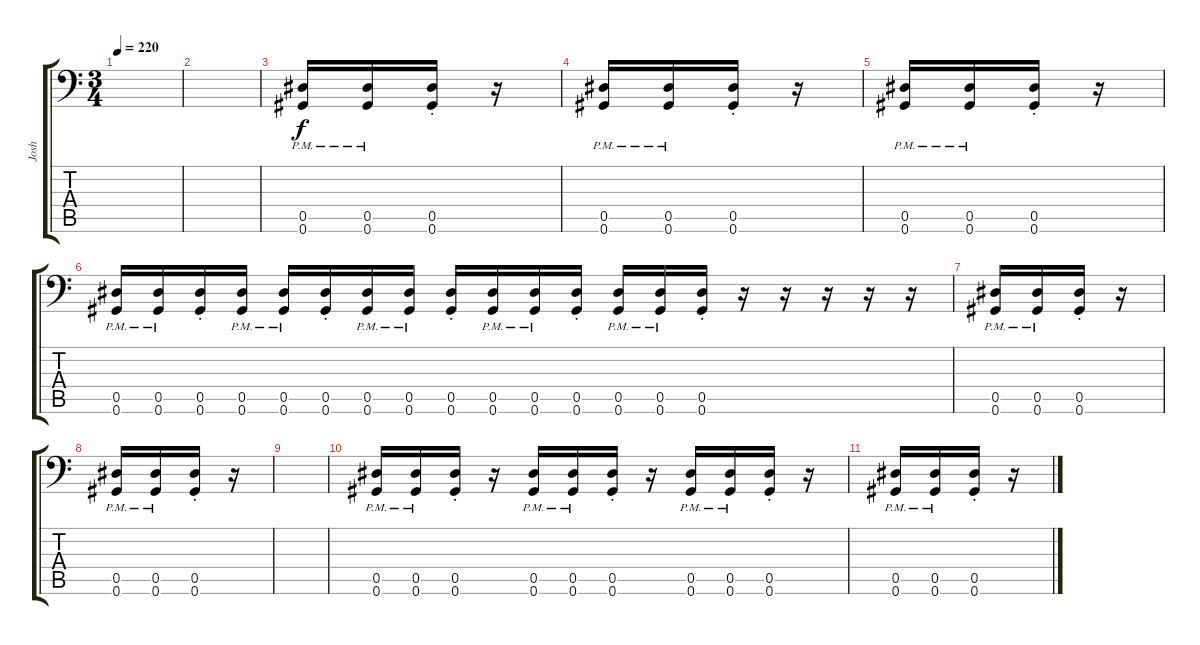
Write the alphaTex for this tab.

\track ("Josh" "Josh") {instrument distortionguitar}
\staff {score tabs}
\tuning (Bb3 F3 Db3 Ab2 Eb2 Ab1) {hide}
\ts (3 4)
\tempo 220
\clef f4
\ks c
|
|
(0.5{pm} 0.6{pm}).16 (0.5{pm} 0.6{pm}).16 (0.5{st} 0.6{st}).16 r.16 |
(0.5{pm} 0.6{pm}).16 (0.5{pm} 0.6{pm}).16 (0.5{st} 0.6{st}).16 r.16 |
(0.5{pm} 0.6{pm}).16 (0.5{pm} 0.6{pm}).16 (0.5{st} 0.6{st}).16 r.16 |
(0.5{pm} 0.6{pm}).16 (0.5{pm} 0.6{pm}).16 (0.5{st} 0.6{st}).16 (0.5{pm} 0.6{pm}).16 (0.5{pm} 0.6{pm}).16 (0.5{st} 0.6{st}).16 (0.5{pm} 0.6{pm}).16 (0.5{pm} 0.6{pm}).16 (0.5{st} 0.6{st}).16 (0.5{pm} 0.6{pm}).16 (0.5{pm} 0.6{pm}).16 (0.5{st} 0.6{st}).16 (0.5{pm} 0.6{pm}).16 (0.5{pm} 0.6{pm}).16 (0.5{st} 0.6{st}).16 r.16 r.16 r.16 r.16 r.16 |
(0.5{pm} 0.6{pm}).16 (0.5{pm} 0.6{pm}).16 (0.5{st} 0.6{st}).16 r.16 |
(0.5{pm} 0.6{pm}).16 (0.5{pm} 0.6{pm}).16 (0.5{st} 0.6{st}).16 r.16 |
|
(0.5{pm} 0.6{pm}).16 (0.5{pm} 0.6{pm}).16 (0.5{st} 0.6{st}).16 r.16 (0.5{pm} 0.6{pm}).16 (0.5{pm} 0.6{pm}).16 (0.5{st} 0.6{st}).16 r.16 (0.5{pm} 0.6{pm}).16 (0.5{pm} 0.6{pm}).16 (0.5{st} 0.6{st}).16 r.16 |
(0.5{pm} 0.6{pm}).16 (0.5{pm} 0.6{pm}).16 (0.5{st} 0.6{st}).16 r.16
